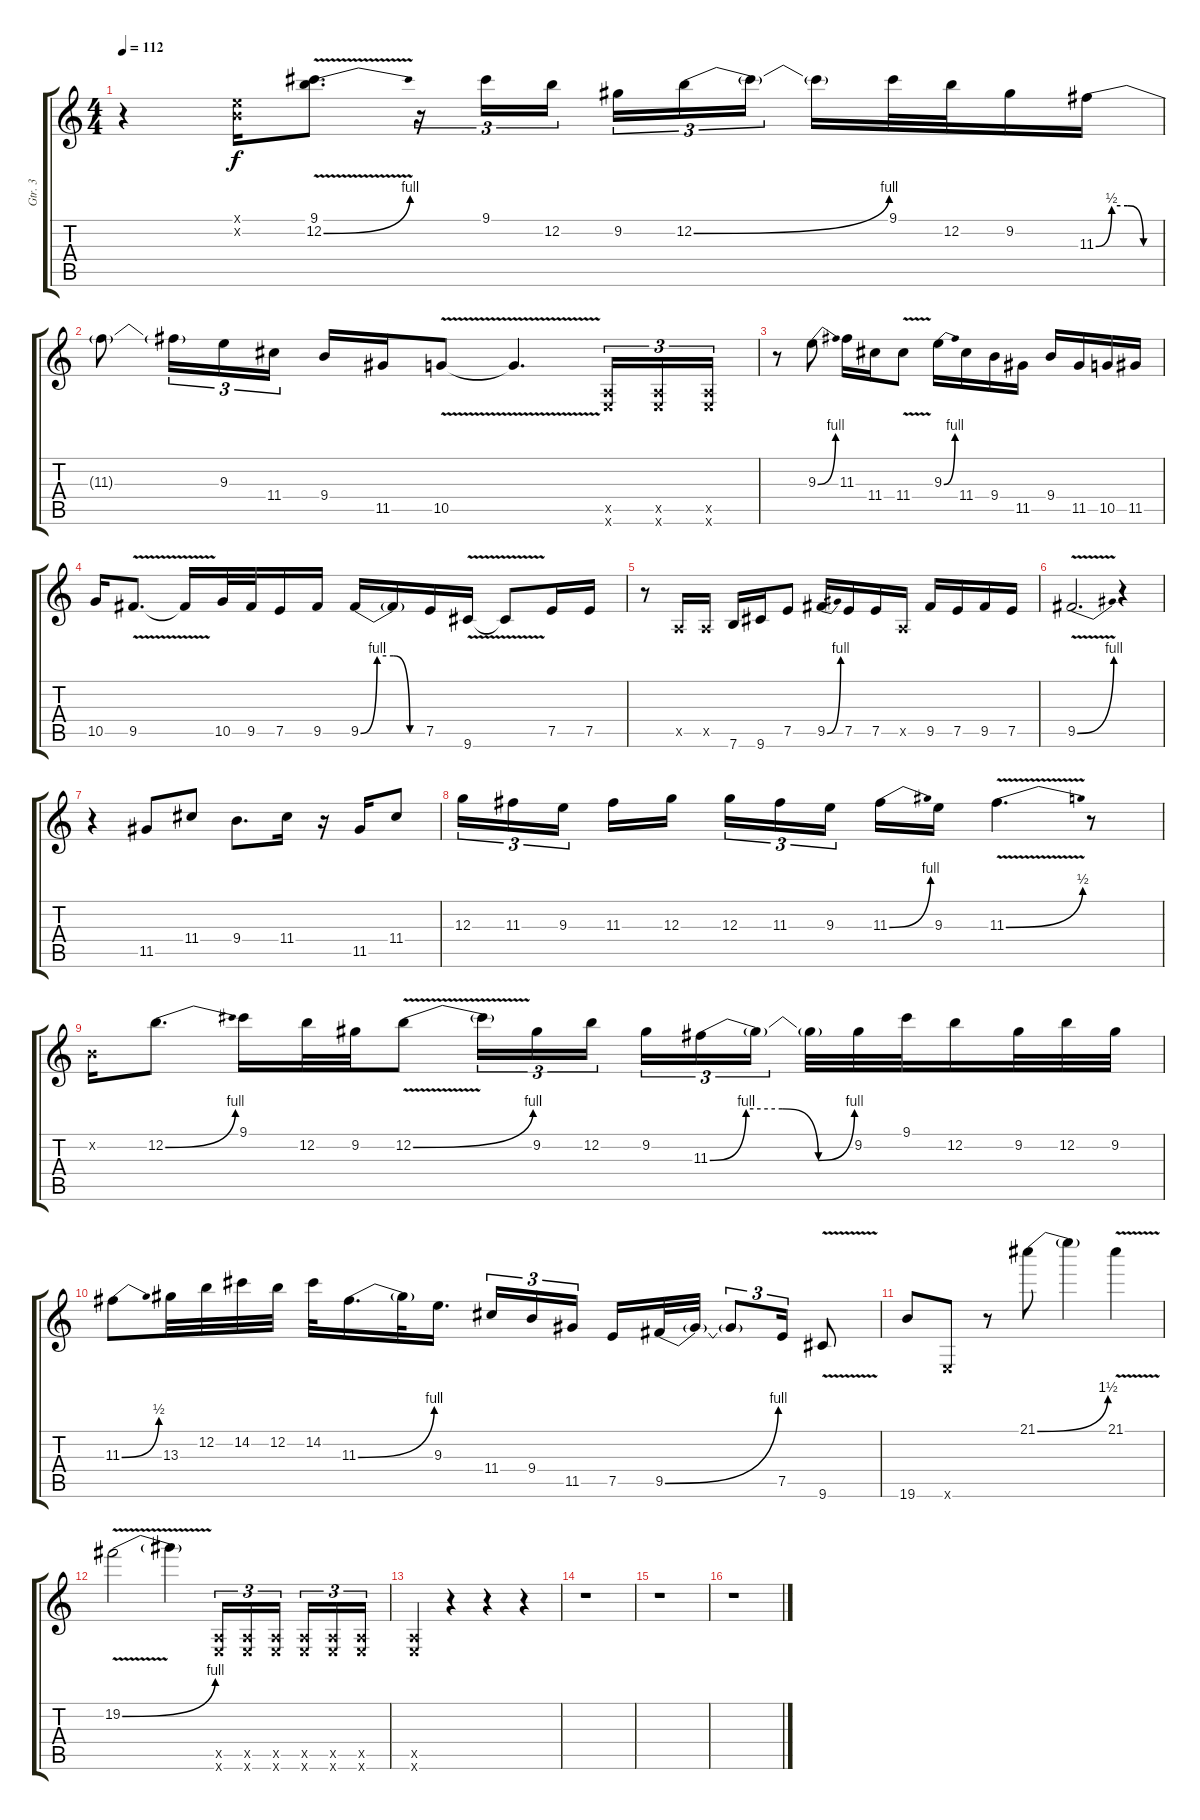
\track ("Gtr. 3" "Gtr. 3") {instrument overdrivenguitar}
\staff {score tabs}
\tuning (E4 B3 G3 D3 A2 E2) {hide}
\ts (4 4)
\tempo 112
\clef g2
\ks c
r.4{dy f} (0.1{x} 0.2{x}).16 (9.1{v} 12.2{be (bend 0 0 60 4) v}).8{d} r.16{tu (3 2)} 9.1.16{tu (3 2)} 12.2.16{tu (3 2)} 9.2.16{tu (3 2)} 12.2{be (bend 0 0 60 4)}.16{tu (3 2)} 12.2{t}.16{tu (3 2)} 12.2{t}.16 9.1.32 12.2.32 9.2.16 11.3{be (custom 0 0 15 2 30 2 45 0 60 0)}.16 |
11.3{t}.8 11.3{t}.16{tu (3 2)} 9.3.16{tu (3 2)} 11.4.16{tu (3 2)} 9.4.16 11.5.16 10.5{v}.8 10.5{t}.4{d} (0.5{x} 0.6{x}).16{tu (3 2) instrument guitarfretnoise} (0.5{x} 0.6{x}).16{tu (3 2)} (0.5{x} 0.6{x}).16{tu (3 2)} |
r.8 9.3{be (bend 0 0 60 4)}.8{volume 16 instrument overdrivenguitar} 11.3.16 11.4.16 11.4{v}.8 9.3{be (bend 0 0 60 4)}.16 11.4.16 9.4.16 11.5.16 9.4.16 11.5.16 10.5.16 11.5.16 |
10.5.16 9.5{v}.8{d} 9.5{t}.16 10.5.32 9.5.32 7.5.16 9.5.16 9.5{be (custom 0 0 15 4 30 4 45 0 60 0)}.16 9.5{t}.16 7.5.16 9.6{v}.16 9.6{t}.8 7.5.16 7.5.16 |
r.8 0.5{x}.16 0.5{x}.16 7.6.16 9.6.16 7.5.8 9.5{be (bend 0 0 60 4)}.16 7.5.16 7.5.16 0.5{x}.16 9.5.16 7.5.16 9.5.16 7.5.16 |
9.5{be (bend 0 0 60 4) v}.2{d} r.4 |
r.4 11.5.8 11.4.8 9.4.8{d} 11.4.16 r.16 11.5.16 11.4.8 |
12.3.16{tu (3 2)} 11.3.16{tu (3 2)} 9.3.16{tu (3 2)} 11.3.16 12.3.16 12.3.16{tu (3 2)} 11.3.16{tu (3 2)} 9.3.16{tu (3 2)} 11.3{be (bend 0 0 60 4)}.16 9.3.16 11.3{be (bend 0 0 60 2) v}.4{d} r.8 |
0.2{x}.16 12.2{be (bend 0 0 60 4)}.8{d} 9.1.16 12.2.32 9.2.32 12.2{be (bend 0 0 60 4) v}.8 12.2{t}.16{tu (3 2)} 9.2.16{tu (3 2)} 12.2.16{tu (3 2)} 9.2.16{tu (3 2)} 11.3{be (custom 0 0 15 4 30 4 45 0 60 4)}.16{tu (3 2)} 11.3{t}.16{tu (3 2)} 11.3{t}.32 9.2.32 9.1.32 12.2.16 9.2.32 12.2.32 9.2.32 |
11.3{be (bend 0 0 60 2)}.8 13.3.32 12.2.32 14.2.32 12.2.32 14.2.32 11.3{be (bend 0 0 60 4)}.16{d} 11.3{t}.32 9.3.16{d} 11.4.16{tu (3 2)} 9.4.16{tu (3 2)} 11.5.16{tu (3 2)} 7.5.16 9.5{be (bend 0 0 60 4)}.32 9.5{t}.32 9.5{t}.8{tu (3 2)} 7.5.16{tu (3 2)} 9.6{v}.8 |
19.6.8 0.6{x}.8 r.8 21.1{be (bend 0 0 60 6)}.8 21.1{t}.4 21.1{v}.4 |
19.2{be (bend 0 0 60 4) v}.2 19.2{t}.4 (0.5{x} 0.6{x}).16{tu (3 2) instrument guitarfretnoise} (0.5{x} 0.6{x}).16{tu (3 2)} (0.5{x} 0.6{x}).16{tu (3 2)} (0.5{x} 0.6{x}).16{tu (3 2)} (0.5{x} 0.6{x}).16{tu (3 2)} (0.5{x} 0.6{x}).16{tu (3 2)} |
(0.5{x} 0.6{x}).4 r.4 r.4 r.4 |
r.1 |
r.1 |
r.1
